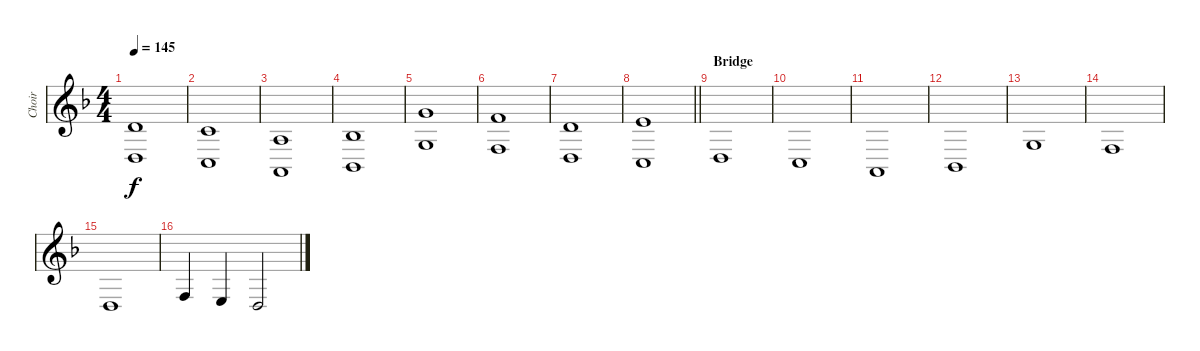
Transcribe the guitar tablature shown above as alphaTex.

\track ("Choir" "Choir") {instrument choiraahs}
\staff {score}
\tuning (E4 B3 G3 D3 A2 D2) {hide}
\ts (4 4)
\tempo 145
\clef g2
\ks f
(3.2 0.4).1{dy f} |
(1.2 3.5).1 |
(2.3 0.5).1 |
(3.3 1.5).1 |
(3.1 0.3).1 |
(1.1 3.4).1 |
(3.2 0.4).1 |
\barLineRight lightlight
(0.1 3.5).1 |
\section ("" "Bridge")
0.4.1 |
3.5.1 |
0.5.1 |
1.5.1 |
0.3.1 |
3.4.1 |
0.4.1 |
3.4.4 2.4.4 0.4.2
